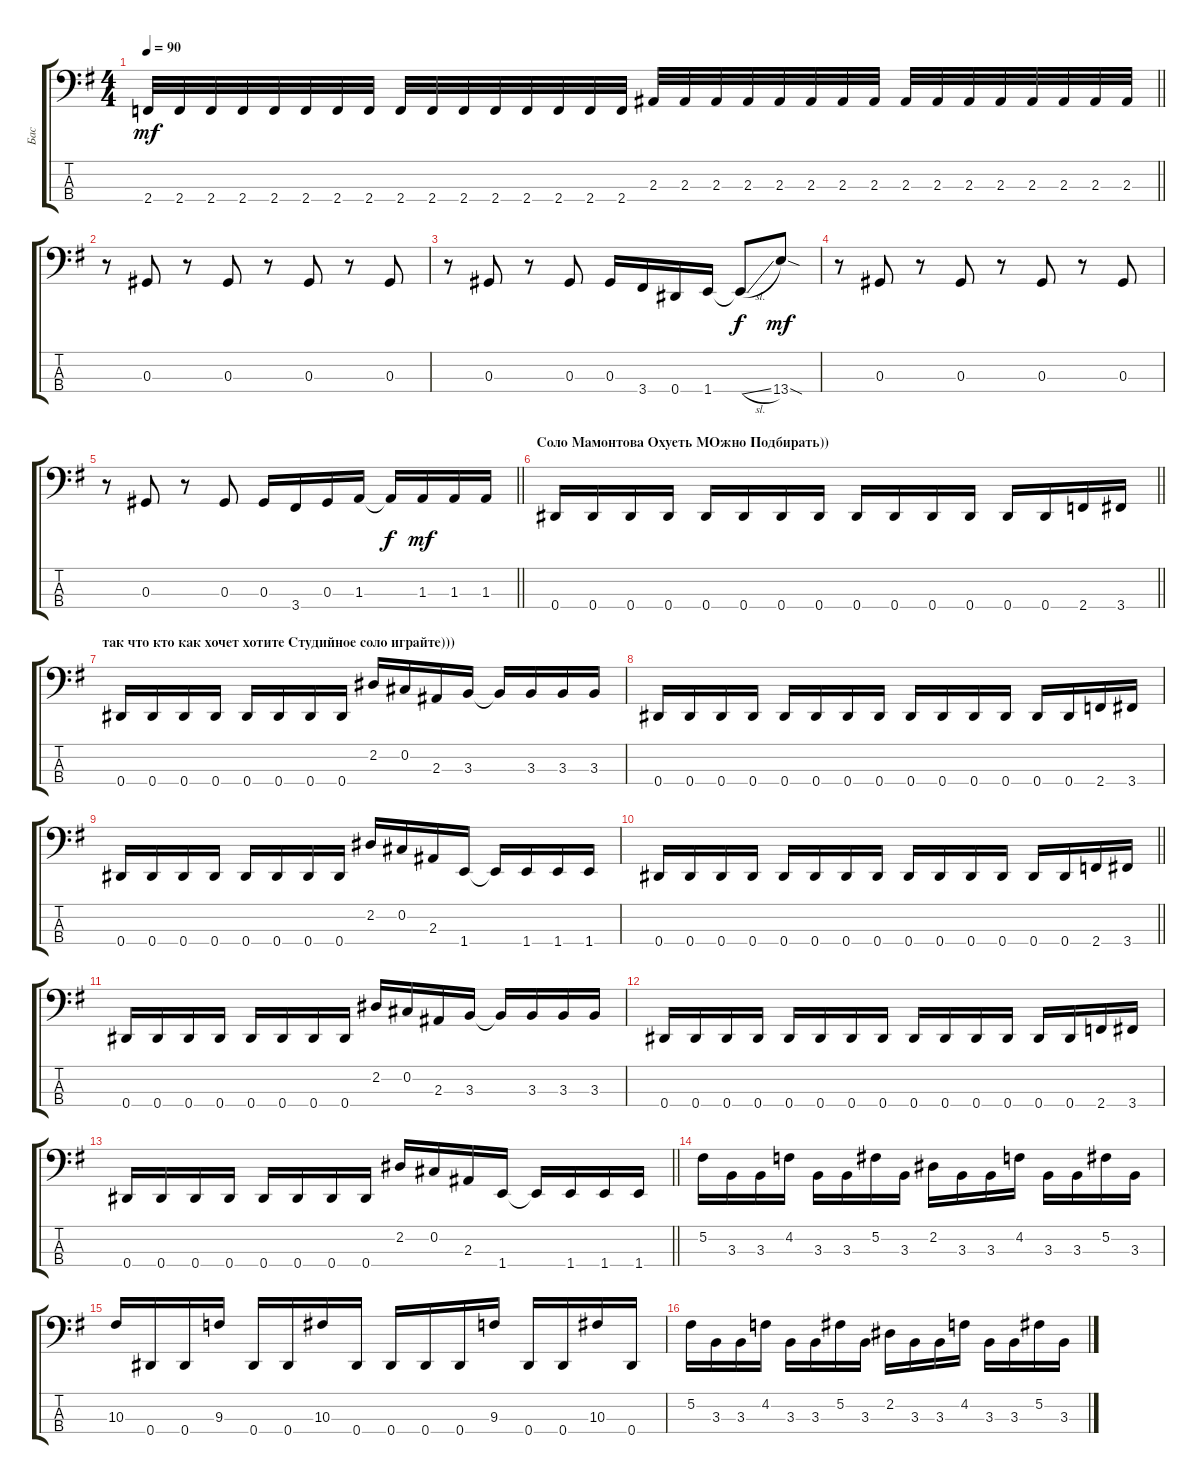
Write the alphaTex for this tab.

\track ("Бас" "Бас") {instrument electricbassfinger}
\staff {score tabs}
\tuning (Gb2 Db2 Ab1 Eb1) {hide}
\ts (4 4)
\tempo 90
\clef f4
\barLineRight lightlight
\ks eminor
2.4.32{dy mf} 2.4.32 2.4.32 2.4.32 2.4.32 2.4.32 2.4.32 2.4.32 2.4.32 2.4.32 2.4.32 2.4.32 2.4.32 2.4.32 2.4.32 2.4.32 2.3.32 2.3.32 2.3.32 2.3.32 2.3.32 2.3.32 2.3.32 2.3.32 2.3.32 2.3.32 2.3.32 2.3.32 2.3.32 2.3.32 2.3.32 2.3.32 |
r.8 0.3.8 r.8 0.3.8 r.8 0.3.8 r.8 0.3.8 |
r.8 0.3.8 r.8 0.3.8 0.3.16 3.4.16 0.4.16 1.4.16 1.4{sl t}.8{dy f} 13.4{sod}.8{dy mf} |
r.8 0.3.8 r.8 0.3.8 r.8 0.3.8 r.8 0.3.8 |
\barLineRight lightlight
r.8 0.3.8 r.8 0.3.8 0.3.16 3.4.16 0.3.16 1.3.16 1.3{t}.16{dy f} 1.3.16{dy mf} 1.3.16 1.3.16 |
\section ("" "Соло Мамонтова Охуеть МОжно Подбирать)) ")
\barLineRight lightlight
0.4.16 0.4.16 0.4.16 0.4.16 0.4.16 0.4.16 0.4.16 0.4.16 0.4.16 0.4.16 0.4.16 0.4.16 0.4.16 0.4.16 2.4.16 3.4.16 |
\section ("" "так что кто как хочет хотите Студийное соло играйте))) ")
0.4.16 0.4.16 0.4.16 0.4.16 0.4.16 0.4.16 0.4.16 0.4.16 2.2.16 0.2.16 2.3.16 3.3.16 3.3{t}.16 3.3.16 3.3.16 3.3.16 |
0.4.16 0.4.16 0.4.16 0.4.16 0.4.16 0.4.16 0.4.16 0.4.16 0.4.16 0.4.16 0.4.16 0.4.16 0.4.16 0.4.16 2.4.16 3.4.16 |
0.4.16 0.4.16 0.4.16 0.4.16 0.4.16 0.4.16 0.4.16 0.4.16 2.2.16 0.2.16 2.3.16 1.4.16 1.4{t}.16 1.4.16 1.4.16 1.4.16 |
\barLineRight lightlight
0.4.16 0.4.16 0.4.16 0.4.16 0.4.16 0.4.16 0.4.16 0.4.16 0.4.16 0.4.16 0.4.16 0.4.16 0.4.16 0.4.16 2.4.16 3.4.16 |
\section ("" "")
0.4.16 0.4.16 0.4.16 0.4.16 0.4.16 0.4.16 0.4.16 0.4.16 2.2.16 0.2.16 2.3.16 3.3.16 3.3{t}.16 3.3.16 3.3.16 3.3.16 |
0.4.16 0.4.16 0.4.16 0.4.16 0.4.16 0.4.16 0.4.16 0.4.16 0.4.16 0.4.16 0.4.16 0.4.16 0.4.16 0.4.16 2.4.16 3.4.16 |
\barLineRight lightlight
0.4.16 0.4.16 0.4.16 0.4.16 0.4.16 0.4.16 0.4.16 0.4.16 2.2.16 0.2.16 2.3.16 1.4.16 1.4{t}.16 1.4.16 1.4.16 1.4.16 |
5.2.16 3.3.16 3.3.16 4.2.16 3.3.16 3.3.16 5.2.16 3.3.16 2.2.16 3.3.16 3.3.16 4.2.16 3.3.16 3.3.16 5.2.16 3.3.16 |
10.3.16 0.4.16 0.4.16 9.3.16 0.4.16 0.4.16 10.3.16 0.4.16 0.4.16 0.4.16 0.4.16 9.3.16 0.4.16 0.4.16 10.3.16 0.4.16 |
5.2.16 3.3.16 3.3.16 4.2.16 3.3.16 3.3.16 5.2.16 3.3.16 2.2.16 3.3.16 3.3.16 4.2.16 3.3.16 3.3.16 5.2.16 3.3.16
